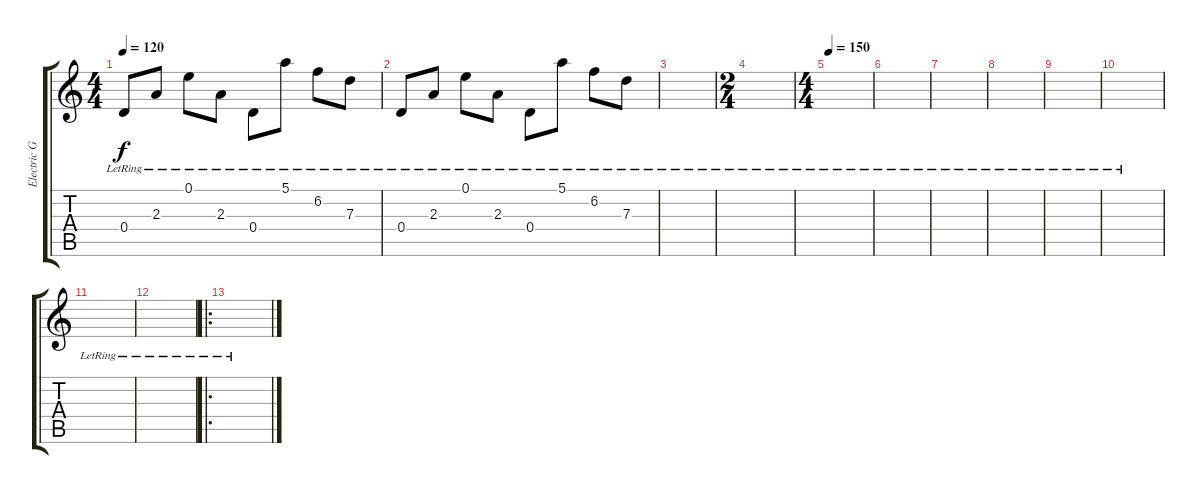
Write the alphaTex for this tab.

\track ("Electric Guitar" "Electric G") {instrument electricguitarclean}
\staff {score tabs}
\tuning (E4 B3 G3 D3 A2 E2) {hide}
\ts (4 4)
\tempo 120
\clef g2
\ks c
0.4{lr}.8{dy f} 2.3{lr}.8 0.1{lr}.8 2.3{lr}.8 0.4{lr}.8 5.1{lr}.8 6.2{lr}.8 7.3{lr}.8 |
0.4{lr}.8 2.3{lr}.8 0.1{lr}.8 2.3{lr}.8 0.4{lr}.8 5.1{lr}.8 6.2{lr}.8 7.3{lr}.8 |
|
\ts (2 4)
|
\ts (4 4)
\tempo 150
|
|
|
|
|
|
|
|
\ro
